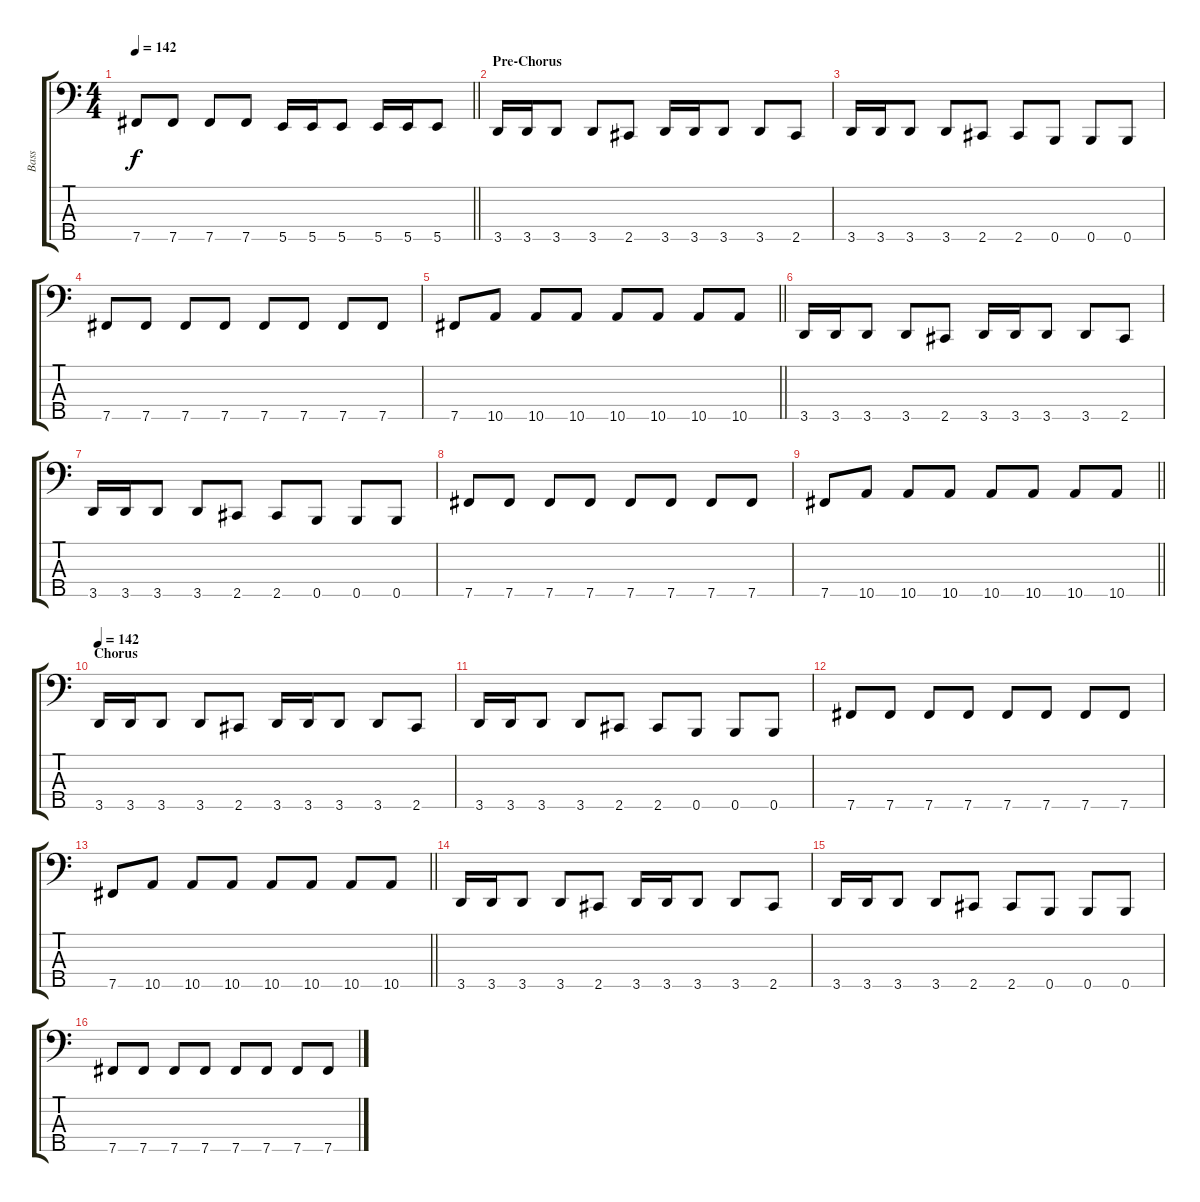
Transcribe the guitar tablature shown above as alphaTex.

\track ("Bass" "Bass") {instrument electricbassfinger}
\staff {score tabs}
\tuning (G2 D2 A1 E1 B0) {hide}
\ts (4 4)
\tempo 142
\clef f4
\barLineRight lightlight
\ks c
7.5.8{dy f} 7.5.8 7.5.8 7.5.8 5.5.16 5.5.16 5.5.8 5.5.16 5.5.16 5.5.8 |
\section ("" "Pre-Chorus")
3.5.16 3.5.16 3.5.8 3.5.8 2.5.8 3.5.16 3.5.16 3.5.8 3.5.8 2.5.8 |
3.5.16 3.5.16 3.5.8 3.5.8 2.5.8 2.5.8 0.5.8 0.5.8 0.5.8 |
7.5.8 7.5.8 7.5.8 7.5.8 7.5.8 7.5.8 7.5.8 7.5.8 |
\barLineRight lightlight
7.5.8 10.5.8 10.5.8 10.5.8 10.5.8 10.5.8 10.5.8 10.5.8 |
\section ("" "")
3.5.16 3.5.16 3.5.8 3.5.8 2.5.8 3.5.16 3.5.16 3.5.8 3.5.8 2.5.8 |
3.5.16 3.5.16 3.5.8 3.5.8 2.5.8 2.5.8 0.5.8 0.5.8 0.5.8 |
7.5.8 7.5.8 7.5.8 7.5.8 7.5.8 7.5.8 7.5.8 7.5.8 |
\barLineRight lightlight
7.5.8 10.5.8 10.5.8 10.5.8 10.5.8 10.5.8 10.5.8 10.5.8 |
\section ("" "Chorus")
\tempo 142
3.5.16 3.5.16 3.5.8 3.5.8 2.5.8 3.5.16 3.5.16 3.5.8 3.5.8 2.5.8 |
3.5.16 3.5.16 3.5.8 3.5.8 2.5.8 2.5.8 0.5.8 0.5.8 0.5.8 |
7.5.8 7.5.8 7.5.8 7.5.8 7.5.8 7.5.8 7.5.8 7.5.8 |
\barLineRight lightlight
7.5.8 10.5.8 10.5.8 10.5.8 10.5.8 10.5.8 10.5.8 10.5.8 |
\section ("" "")
3.5.16 3.5.16 3.5.8 3.5.8 2.5.8 3.5.16 3.5.16 3.5.8 3.5.8 2.5.8 |
3.5.16 3.5.16 3.5.8 3.5.8 2.5.8 2.5.8 0.5.8 0.5.8 0.5.8 |
7.5.8 7.5.8 7.5.8 7.5.8 7.5.8 7.5.8 7.5.8 7.5.8
